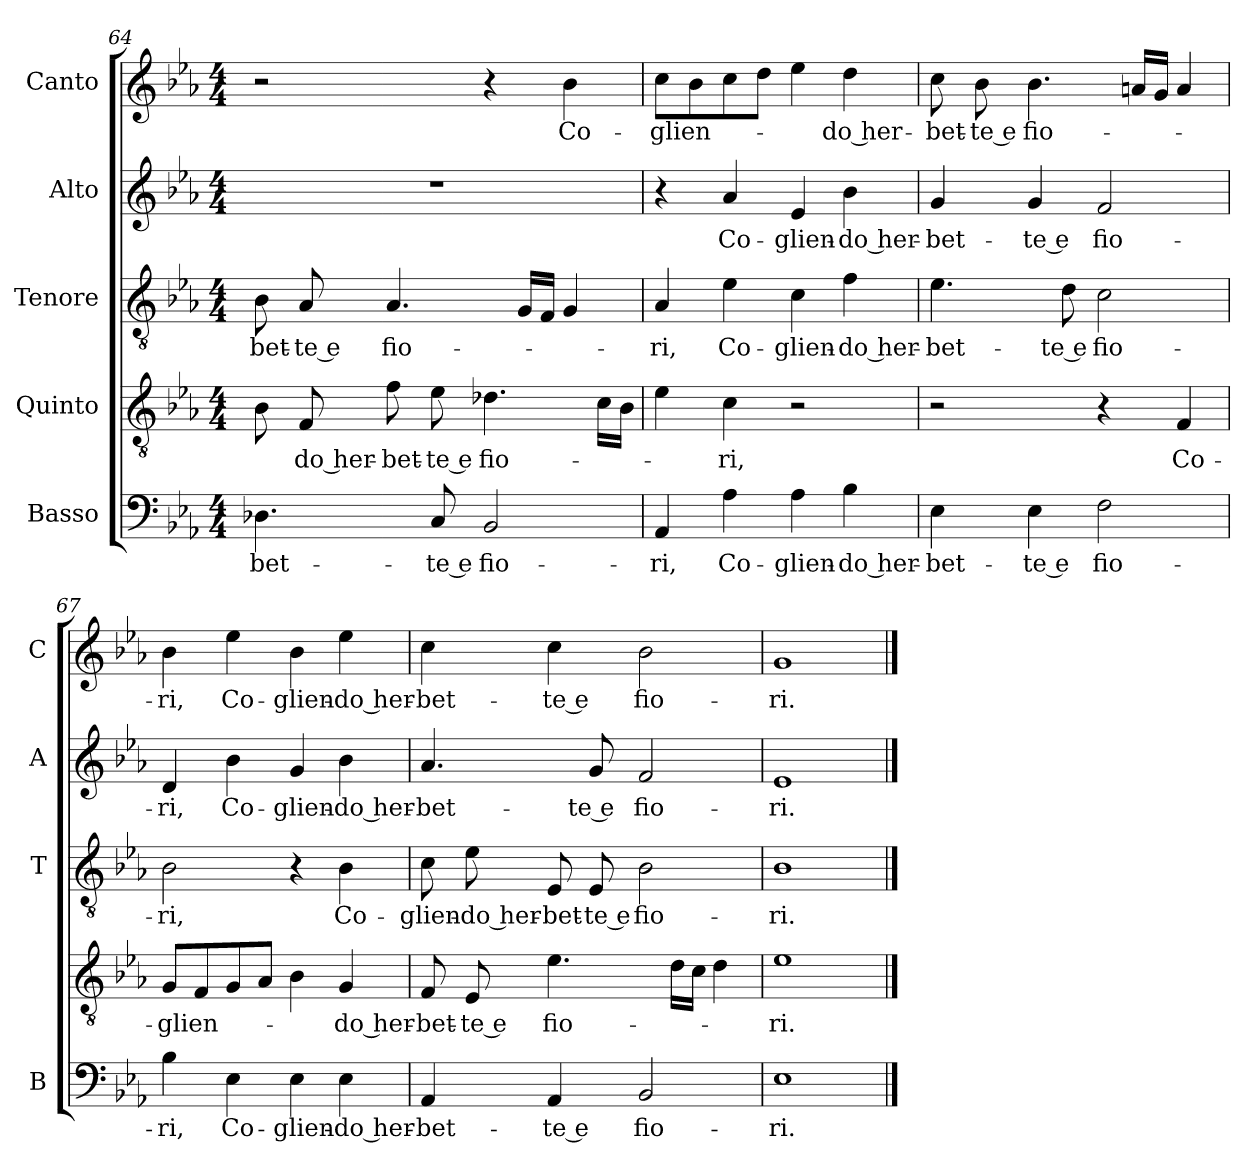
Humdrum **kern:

**kern	**text	**kern	**text	**kern	**text	**kern	**text	**kern	**text
*part5	*part5	*part4	*part4	*part3	*part3	*part2	*part2	*part1	*part1
*staff5	*staff5	*staff4	*staff4	*staff3	*staff3	*staff2	*staff2	*staff1	*staff1
*I"Basso	*	*I"Quinto	*	*I"Tenore	*	*I"Alto	*	*I"Canto	*
*I'B	*	*	*	*I'T	*	*I'A	*	*I'C	*
!!LO:LB:g=z
*clefF4	*	*clefGv2	*	*clefGv2	*	*clefG2	*	*clefG2	*
*k[b-e-a-]	*	*k[b-e-a-]	*	*k[b-e-a-]	*	*k[b-e-a-]	*	*k[b-e-a-]	*
*E-:	*	*E-:	*	*E-:	*	*E-:	*	*E-:	*
*M4/4	*	*M4/4	*	*M4/4	*	*M4/4	*	*M4/4	*
=64	=64	=64	=64	=64	=64	=64	=64	=64	=64
!	!LO:LY:b	!	!	!	!	!	!	!	!
!	!	!	!	!	!LO:LY:b	!	!	!	!
4.D-X\	-bet-	8B-\	.	8B-\	-bet-	1r	.	2r	.
!	!	!	!LO:LY:b	!	!	!	!	!	!
!	!	!	!	!	!LO:LY:b	!	!	!	!
.	.	8F/	-do her-	8A-/	-te e	.	.	.	.
!	!	!	!LO:LY:b	!	!	!	!	!	!
!	!	!	!	!	!LO:LY:b	!	!	!	!
.	.	8f\	-bet-	4.A-/	fio-	.	.	.	.
!	!LO:LY:b	!	!	!	!	!	!	!	!
!	!	!	!LO:LY:b	!	!	!	!	!	!
8C/	-te e	8e-\	-te e	.	.	.	.	.	.
!	!LO:LY:b	!	!	!	!	!	!	!	!
!	!	!	!LO:LY:b	!	!	!	!	!	!
2BB-/	fio-	4.d-X\	fio-	.	.	.	.	4r	.
.	.	.	.	16G/LL	.	.	.	.	.
.	.	.	.	16F/JJ	.	.	.	.	.
!	!	!	!	!	!	!	!	!	!LO:LY:b
.	.	.	.	4G/	.	.	.	4b-\	Co-
.	.	16c\LL	.	.	.	.	.	.	.
.	.	16B-\JJ	.	.	.	.	.	.	.
=65	=65	=65	=65	=65	=65	=65	=65	=65	=65
!	!LO:LY:b	!	!	!	!	!	!	!	!
!	!	!	!	!	!LO:LY:b	!	!	!	!
!	!	!	!	!	!	!	!	!	!LO:LY:b
4AA-/	-ri,	4e-\	.	4A-/	-ri,	4r	.	8cc\L	-glien-
.	.	.	.	.	.	.	.	8b-\	.
!	!LO:LY:b	!	!	!	!	!	!	!	!
!	!	!	!LO:LY:b	!	!	!	!	!	!
!	!	!	!	!	!LO:LY:b	!	!	!	!
!	!	!	!	!	!	!	!LO:LY:b	!	!
4A-\	Co-	4c\	-ri,	4e-\	Co-	4a-/	Co-	8cc\	.
.	.	.	.	.	.	.	.	8dd\J	.
!	!LO:LY:b	!	!	!	!	!	!	!	!
!	!	!	!	!	!LO:LY:b	!	!	!	!
!	!	!	!	!	!	!	!LO:LY:b	!	!
4A-\	-glien-	2r	.	4c\	-glien-	4e-/	-glien-	4ee-\	.
!	!LO:LY:b	!	!	!	!	!	!	!	!
!	!	!	!	!	!LO:LY:b	!	!	!	!
!	!	!	!	!	!	!	!LO:LY:b	!	!
!	!	!	!	!	!	!	!	!	!LO:LY:b
4B-\	-do her-	.	.	4f\	-do her-	4b-\	-do her-	4dd\	-do her-
=66	=66	=66	=66	=66	=66	=66	=66	=66	=66
!	!LO:LY:b	!	!	!	!	!	!	!	!
!	!	!	!	!	!LO:LY:b	!	!	!	!
!	!	!	!	!	!	!	!LO:LY:b	!	!
!	!	!	!	!	!	!	!	!	!LO:LY:b
4E-\	-bet-	2r	.	4.e-\	-bet-	4g/	-bet-	8cc\	-bet-
!	!	!	!	!	!	!	!	!	!LO:LY:b
.	.	.	.	.	.	.	.	8b-\	-te e
!	!LO:LY:b	!	!	!	!	!	!	!	!
!	!	!	!	!	!	!	!LO:LY:b	!	!
!	!	!	!	!	!	!	!	!	!LO:LY:b
4E-\	-te e	.	.	.	.	4g/	-te e	4.b-\	fio-
!	!	!	!	!	!LO:LY:b	!	!	!	!
.	.	.	.	8d\	-te e	.	.	.	.
!	!LO:LY:b	!	!	!	!	!	!	!	!
!	!	!	!	!	!LO:LY:b	!	!	!	!
!	!	!	!	!	!	!	!LO:LY:b	!	!
2F\	fio-	4r	.	2c\	fio-	2f/	fio-	.	.
.	.	.	.	.	.	.	.	16an/LL	.
.	.	.	.	.	.	.	.	16g/JJ	.
!	!	!	!LO:LY:b	!	!	!	!	!	!
.	.	4F/	Co-	.	.	.	.	4a/	.
=67	=67	=67	=67	=67	=67	=67	=67	=67	=67
!	!LO:LY:b	!	!	!	!	!	!	!	!
!	!	!	!LO:LY:b	!	!	!	!	!	!
!	!	!	!	!	!LO:LY:b	!	!	!	!
!	!	!	!	!	!	!	!LO:LY:b	!	!
!	!	!	!	!	!	!	!	!	!LO:LY:b
4B-\	-ri,	8G/L	-glien-	2B-\	-ri,	4d/	-ri,	4b-\	-ri,
.	.	8F/	.	.	.	.	.	.	.
!	!LO:LY:b	!	!	!	!	!	!	!	!
!	!	!	!	!	!	!	!LO:LY:b	!	!
!	!	!	!	!	!	!	!	!	!LO:LY:b
4E-\	Co-	8G/	.	.	.	4b-\	Co-	4ee-\	Co-
.	.	8A-/J	.	.	.	.	.	.	.
!	!LO:LY:b	!	!	!	!	!	!	!	!
!	!	!	!	!	!	!	!LO:LY:b	!	!
!	!	!	!	!	!	!	!	!	!LO:LY:b
4E-\	-glien-	4B-\	.	4r	.	4g/	-glien-	4b-\	-glien-
!	!LO:LY:b	!	!	!	!	!	!	!	!
!	!	!	!LO:LY:b	!	!	!	!	!	!
!	!	!	!	!	!LO:LY:b	!	!	!	!
!	!	!	!	!	!	!	!LO:LY:b	!	!
!	!	!	!	!	!	!	!	!	!LO:LY:b
4E-\	-do her-	4G/	-do her-	4B-\	Co-	4b-\	-do her-	4ee-\	-do her-
=68	=68	=68	=68	=68	=68	=68	=68	=68	=68
!	!LO:LY:b	!	!	!	!	!	!	!	!
!	!	!	!LO:LY:b	!	!	!	!	!	!
!	!	!	!	!	!LO:LY:b	!	!	!	!
!	!	!	!	!	!	!	!LO:LY:b	!	!
!	!	!	!	!	!	!	!	!	!LO:LY:b
4AA-/	-bet-	8F/	-bet-	8c\	-glien-	4.a-/	-bet-	4cc\	-bet-
!	!	!	!LO:LY:b	!	!	!	!	!	!
!	!	!	!	!	!LO:LY:b	!	!	!	!
.	.	8E-/	-te e	8e-\	-do her-	.	.	.	.
!	!LO:LY:b	!	!	!	!	!	!	!	!
!	!	!	!LO:LY:b	!	!	!	!	!	!
!	!	!	!	!	!LO:LY:b	!	!	!	!
!	!	!	!	!	!	!	!	!	!LO:LY:b
4AA-/	-te e	4.e-\	fio-	8E-/	-bet-	.	.	4cc\	-te e
!	!	!	!	!	!LO:LY:b	!	!	!	!
!	!	!	!	!	!	!	!LO:LY:b	!	!
.	.	.	.	8E-/	-te e	8g/	-te e	.	.
!	!LO:LY:b	!	!	!	!	!	!	!	!
!	!	!	!	!	!LO:LY:b	!	!	!	!
!	!	!	!	!	!	!	!LO:LY:b	!	!
!	!	!	!	!	!	!	!	!	!LO:LY:b
2BB-/	fio-	.	.	2B-\	fio-	2f/	fio-	2b-\	fio-
.	.	16d\LL	.	.	.	.	.	.	.
.	.	16c\JJ	.	.	.	.	.	.	.
.	.	4d\	.	.	.	.	.	.	.
=69	=69	=69	=69	=69	=69	=69	=69	=69	=69
!	!LO:LY:b	!	!	!	!	!	!	!	!
!	!	!	!LO:LY:b	!	!	!	!	!	!
!	!	!	!	!	!LO:LY:b	!	!	!	!
!	!	!	!	!	!	!	!LO:LY:b	!	!
!	!	!	!	!	!	!	!	!	!LO:LY:b
1E-	-ri.	1e-	-ri.	1B-	-ri.	1e-	-ri.	1g	-ri.
==	==	==	==	==	==	==	==	==	==
*-	*-	*-	*-	*-	*-	*-	*-	*-	*-
